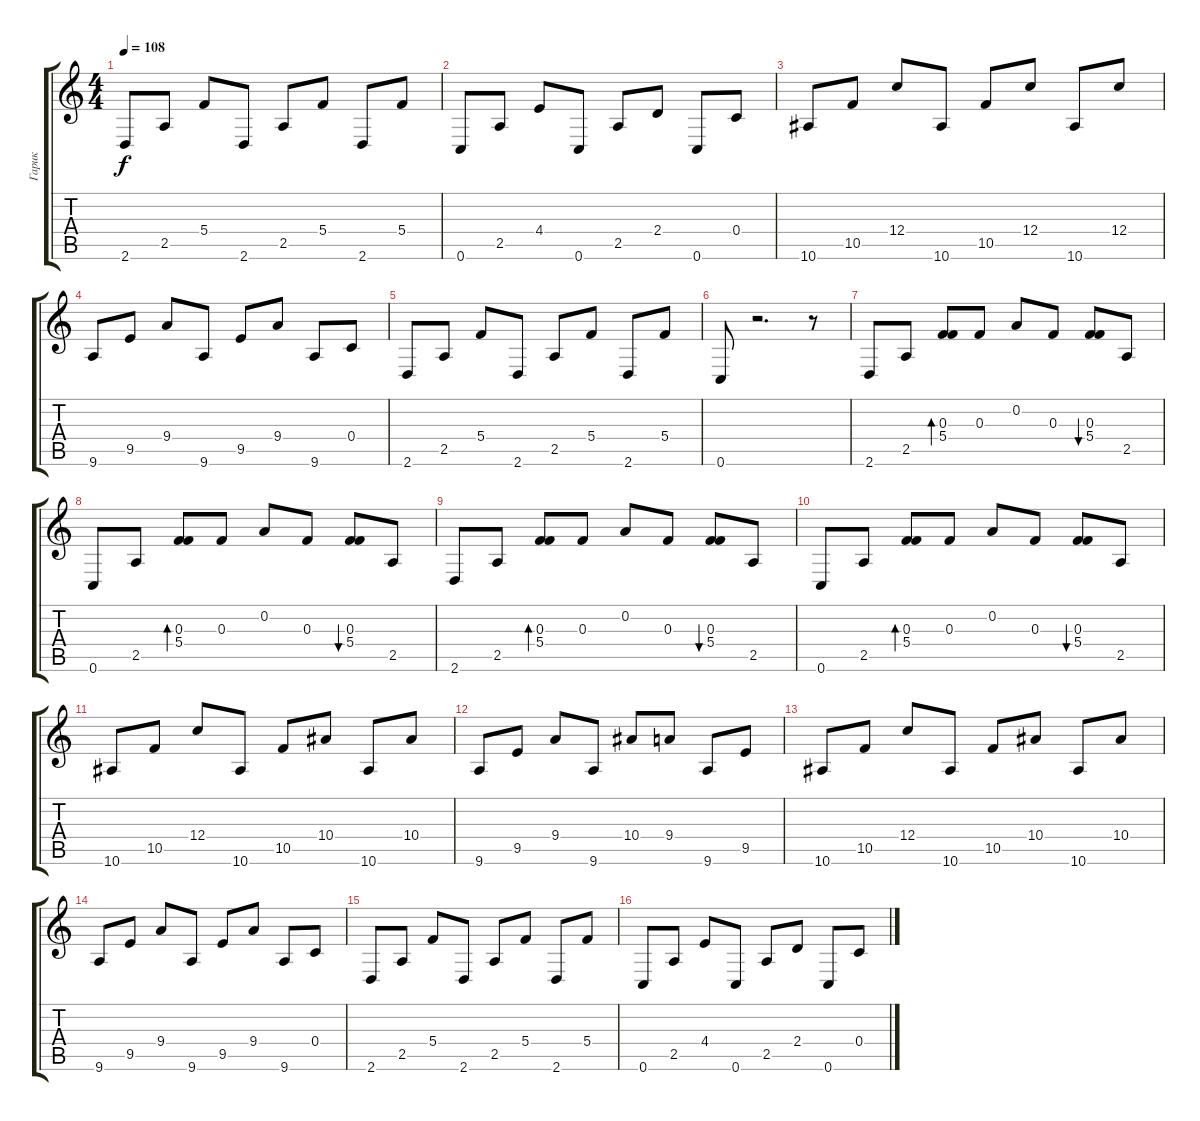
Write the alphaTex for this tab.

\track ("Гарик" "Гарик") {instrument electricguitarclean}
\staff {score tabs}
\tuning (D4 A3 F3 C3 G2 C2) {hide}
\ts (4 4)
\tempo 108
\clef g2
\ks c
2.6.8{dy f} 2.5.8 5.4.8 2.6.8 2.5.8 5.4.8 2.6.8 5.4.8 |
0.6.8 2.5.8 4.4.8 0.6.8 2.5.8 2.4.8 0.6.8 0.4.8 |
10.6.8 10.5.8 12.4.8 10.6.8 10.5.8 12.4.8 10.6.8 12.4.8 |
9.6.8 9.5.8 9.4.8 9.6.8 9.5.8 9.4.8 9.6.8 0.4.8 |
2.6.8 2.5.8 5.4.8 2.6.8 2.5.8 5.4.8 2.6.8 5.4.8 |
0.6.8 r.2{d} r.8 |
2.6.8 2.5.8 (0.3 5.4).8{bd 240} 0.3.8 0.2.8 0.3.8 (0.3 5.4).8{bu 240} 2.5.8 |
0.6.8 2.5.8 (0.3 5.4).8{bd 240} 0.3.8 0.2.8 0.3.8 (0.3 5.4).8{bu 240} 2.5.8 |
2.6.8 2.5.8 (0.3 5.4).8{bd 240} 0.3.8 0.2.8 0.3.8 (0.3 5.4).8{bu 240} 2.5.8 |
0.6.8 2.5.8 (0.3 5.4).8{bd 240} 0.3.8 0.2.8 0.3.8 (0.3 5.4).8{bu 240} 2.5.8 |
10.6.8 10.5.8 12.4.8 10.6.8 10.5.8 10.4.8 10.6.8 10.4.8 |
9.6.8 9.5.8 9.4.8 9.6.8 10.4.8 9.4.8 9.6.8 9.5.8 |
10.6.8 10.5.8 12.4.8 10.6.8 10.5.8 10.4.8 10.6.8 10.4.8 |
9.6.8 9.5.8 9.4.8 9.6.8 9.5.8 9.4.8 9.6.8 0.4.8 |
2.6.8 2.5.8 5.4.8 2.6.8 2.5.8 5.4.8 2.6.8 5.4.8 |
0.6.8 2.5.8 4.4.8 0.6.8 2.5.8 2.4.8 0.6.8 0.4.8
